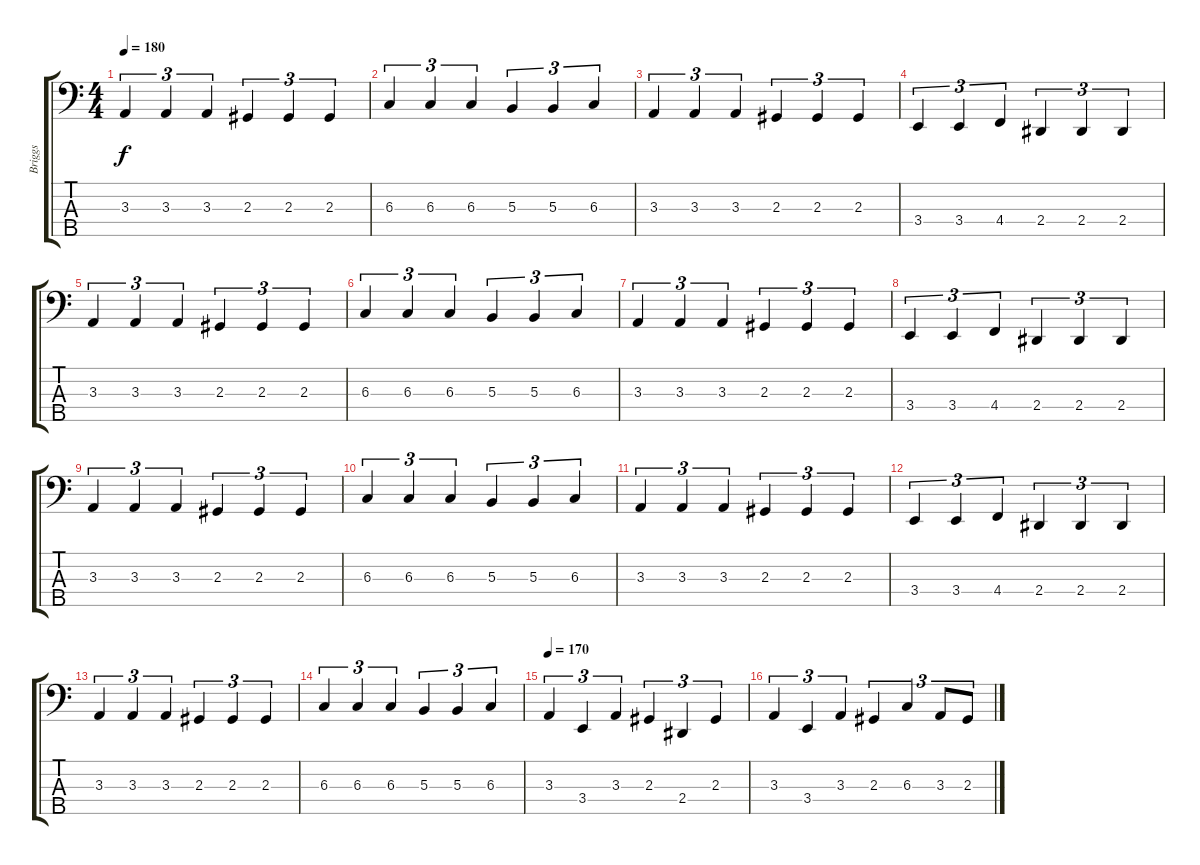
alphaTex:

\track ("Briggs" "Briggs") {instrument electricbassfinger}
\staff {score tabs}
\tuning (E2 B1 Gb1 Db1 Ab0) {hide}
\ts (4 4)
\tempo 180
\clef f4
\ks c
3.3.4{tu (3 2) dy f} 3.3.4{tu (3 2)} 3.3.4{tu (3 2)} 2.3.4{tu (3 2)} 2.3.4{tu (3 2)} 2.3.4{tu (3 2)} |
6.3.4{tu (3 2)} 6.3.4{tu (3 2)} 6.3.4{tu (3 2)} 5.3.4{tu (3 2)} 5.3.4{tu (3 2)} 6.3.4{tu (3 2)} |
3.3.4{tu (3 2)} 3.3.4{tu (3 2)} 3.3.4{tu (3 2)} 2.3.4{tu (3 2)} 2.3.4{tu (3 2)} 2.3.4{tu (3 2)} |
3.4.4{tu (3 2)} 3.4.4{tu (3 2)} 4.4.4{tu (3 2)} 2.4.4{tu (3 2)} 2.4.4{tu (3 2)} 2.4.4{tu (3 2)} |
3.3.4{tu (3 2)} 3.3.4{tu (3 2)} 3.3.4{tu (3 2)} 2.3.4{tu (3 2)} 2.3.4{tu (3 2)} 2.3.4{tu (3 2)} |
6.3.4{tu (3 2)} 6.3.4{tu (3 2)} 6.3.4{tu (3 2)} 5.3.4{tu (3 2)} 5.3.4{tu (3 2)} 6.3.4{tu (3 2)} |
3.3.4{tu (3 2)} 3.3.4{tu (3 2)} 3.3.4{tu (3 2)} 2.3.4{tu (3 2)} 2.3.4{tu (3 2)} 2.3.4{tu (3 2)} |
3.4.4{tu (3 2)} 3.4.4{tu (3 2)} 4.4.4{tu (3 2)} 2.4.4{tu (3 2)} 2.4.4{tu (3 2)} 2.4.4{tu (3 2)} |
3.3.4{tu (3 2)} 3.3.4{tu (3 2)} 3.3.4{tu (3 2)} 2.3.4{tu (3 2)} 2.3.4{tu (3 2)} 2.3.4{tu (3 2)} |
6.3.4{tu (3 2)} 6.3.4{tu (3 2)} 6.3.4{tu (3 2)} 5.3.4{tu (3 2)} 5.3.4{tu (3 2)} 6.3.4{tu (3 2)} |
3.3.4{tu (3 2)} 3.3.4{tu (3 2)} 3.3.4{tu (3 2)} 2.3.4{tu (3 2)} 2.3.4{tu (3 2)} 2.3.4{tu (3 2)} |
3.4.4{tu (3 2)} 3.4.4{tu (3 2)} 4.4.4{tu (3 2)} 2.4.4{tu (3 2)} 2.4.4{tu (3 2)} 2.4.4{tu (3 2)} |
3.3.4{tu (3 2)} 3.3.4{tu (3 2)} 3.3.4{tu (3 2)} 2.3.4{tu (3 2)} 2.3.4{tu (3 2)} 2.3.4{tu (3 2)} |
6.3.4{tu (3 2)} 6.3.4{tu (3 2)} 6.3.4{tu (3 2)} 5.3.4{tu (3 2)} 5.3.4{tu (3 2)} 6.3.4{tu (3 2)} |
\tempo 170
3.3.4{tu (3 2)} 3.4.4{tu (3 2)} 3.3.4{tu (3 2)} 2.3.4{tu (3 2)} 2.4.4{tu (3 2)} 2.3.4{tu (3 2)} |
3.3.4{tu (3 2)} 3.4.4{tu (3 2)} 3.3.4{tu (3 2)} 2.3.4{tu (3 2)} 6.3.4{tu (3 2)} 3.3.8{tu (3 2)} 2.3.8{tu (3 2)}
